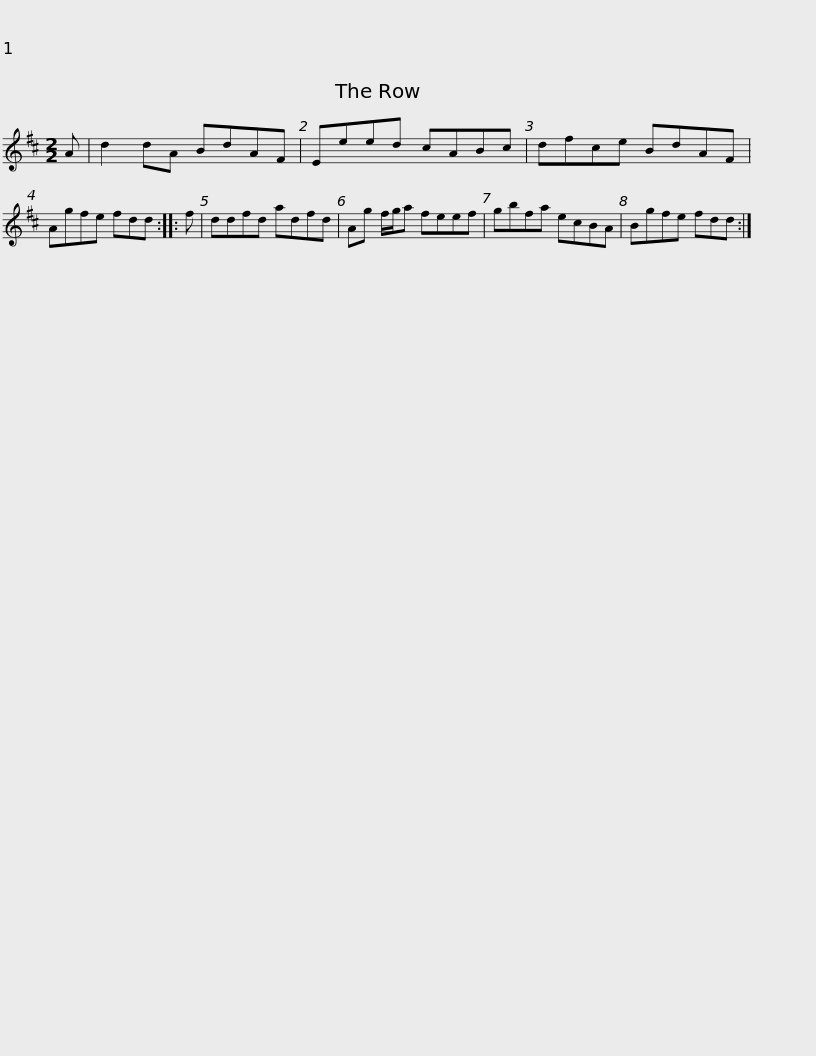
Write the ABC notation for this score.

X:1
L:1/8
M:2/2
I:linebreak $
K:D
V:1 treble
V:1
 A | d2 dA BdAF | Eeed cABc | dfce BdAF | Agfe fdd :: %5
 f | ddfd adfd |$ Ag f/g/a feef | gbfa ecBA | Bgfe fdd :| %10
